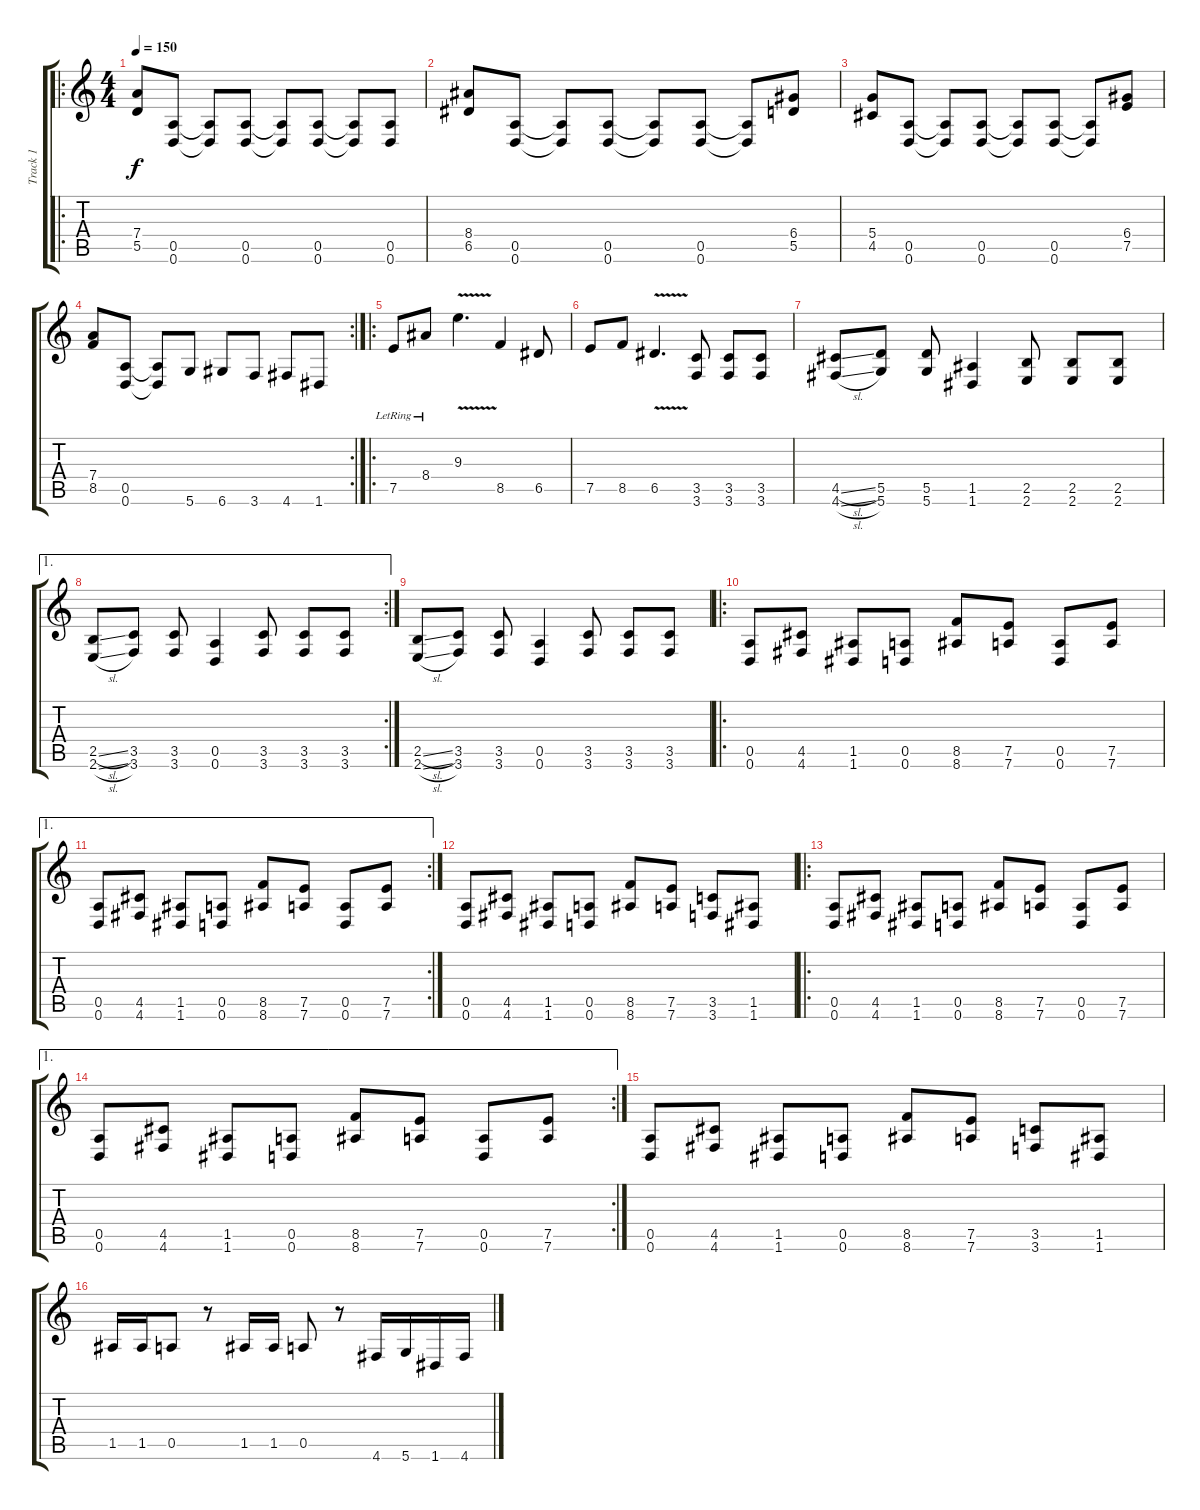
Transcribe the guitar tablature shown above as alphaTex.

\track ("Track 1" "Track 1") {instrument distortionguitar}
\staff {score tabs}
\tuning (E4 B3 G3 D3 A2 D2) {hide}
\ro
\ts (4 4)
\tempo 150
\clef g2
\ks c
(7.4 5.5).8{dy f} (0.5 0.6).8 (0.5{t} 0.6{t}).8 (0.5 0.6).8 (0.5{t} 0.6{t}).8 (0.5 0.6).8 (0.5{t} 0.6{t}).8 (0.5 0.6).8 |
(8.4 6.5).8 (0.5 0.6).8 (0.5{t} 0.6{t}).8 (0.5 0.6).8 (0.5{t} 0.6{t}).8 (0.5 0.6).8 (0.5{t} 0.6{t}).8 (6.4 5.5).8 |
(5.4 4.5).8 (0.5 0.6).8 (0.5{t} 0.6{t}).8 (0.5 0.6).8 (0.5{t} 0.6{t}).8 (0.5 0.6).8 (0.5{t} 0.6{t}).8 (6.4 7.5).8 |
\rc 2
(7.4 8.5).8 (0.5 0.6).8 (0.5{t} 0.6{t}).8 5.6.8 6.6.8 3.6.8 4.6.8 1.6.8 |
\ro
7.5{lr}.8 8.4{lr}.8 9.3{v}.4{d} 8.5.4 6.5.8 |
7.5.8 8.5.8 6.5{v}.4{d} (3.5 3.6).8 (3.5 3.6).8 (3.5 3.6).8 |
(4.5{sl} 4.6{sl}).8 (5.5 5.6).8 (5.5 5.6).8 (1.5 1.6).4 (2.5 2.6).8 (2.5 2.6).8 (2.5 2.6).8 |
\ae 1
\rc 2
(2.5{sl} 2.6{sl}).8 (3.5 3.6).8 (3.5 3.6).8 (0.5 0.6).4 (3.5 3.6).8 (3.5 3.6).8 (3.5 3.6).8 |
(2.5{sl} 2.6{sl}).8 (3.5 3.6).8 (3.5 3.6).8 (0.5 0.6).4 (3.5 3.6).8 (3.5 3.6).8 (3.5 3.6).8 |
\ro
(0.5 0.6).8 (4.5 4.6).8 (1.5 1.6).8 (0.5 0.6).8 (8.5 8.6).8 (7.5 7.6).8 (0.5 0.6).8 (7.5 7.6).8 |
\ae 1
\rc 2
(0.5 0.6).8 (4.5 4.6).8 (1.5 1.6).8 (0.5 0.6).8 (8.5 8.6).8 (7.5 7.6).8 (0.5 0.6).8 (7.5 7.6).8 |
(0.5 0.6).8 (4.5 4.6).8 (1.5 1.6).8 (0.5 0.6).8 (8.5 8.6).8 (7.5 7.6).8 (3.5 3.6).8 (1.5 1.6).8 |
\ro
(0.5 0.6).8 (4.5 4.6).8 (1.5 1.6).8 (0.5 0.6).8 (8.5 8.6).8 (7.5 7.6).8 (0.5 0.6).8 (7.5 7.6).8 |
\ae 1
\rc 2
(0.5 0.6).8 (4.5 4.6).8 (1.5 1.6).8 (0.5 0.6).8 (8.5 8.6).8 (7.5 7.6).8 (0.5 0.6).8 (7.5 7.6).8 |
(0.5 0.6).8 (4.5 4.6).8 (1.5 1.6).8 (0.5 0.6).8 (8.5 8.6).8 (7.5 7.6).8 (3.5 3.6).8 (1.5 1.6).8 |
1.5.16 1.5.16 0.5.8 r.8 1.5.16 1.5.16 0.5.8 r.8 4.6.16 5.6.16 1.6.16 4.6.16
